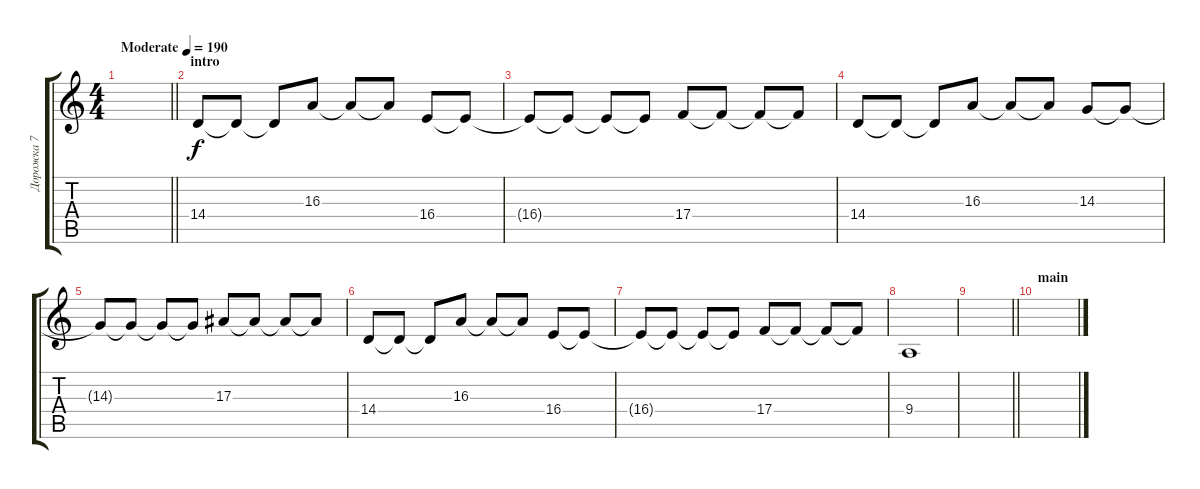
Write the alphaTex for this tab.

\track ("Дорожка 7" "Дорожка 7") {instrument fx1rain}
\staff {score tabs}
\tuning (D4 A3 F3 C3 G2 C2) {hide}
\ts (4 4)
\tempo (190 "Moderate")
\clef g2
\barLineRight lightlight
\ks c
|
\section ("" "intro")
14.4.8 14.4{t}.8 14.4{t}.8 16.3.8 16.3{t}.8 16.3{t}.8 16.4.8 16.4{t}.8 |
16.4{t}.8 16.4{t}.8 16.4{t}.8 16.4{t}.8 17.4.8 17.4{t}.8 17.4{t}.8 17.4{t}.8 |
14.4.8 14.4{t}.8 14.4{t}.8 16.3.8 16.3{t}.8 16.3{t}.8 14.3.8 14.3{t}.8 |
14.3{t}.8 14.3{t}.8 14.3{t}.8 14.3{t}.8 17.3.8 17.3{t}.8 17.3{t}.8 17.3{t}.8 |
14.4.8 14.4{t}.8 14.4{t}.8 16.3.8 16.3{t}.8 16.3{t}.8 16.4.8 16.4{t}.8 |
16.4{t}.8 16.4{t}.8 16.4{t}.8 16.4{t}.8 17.4.8 17.4{t}.8 17.4{t}.8 17.4{t}.8 |
9.4.1 |
\barLineRight lightlight
|
\section ("" "main ")
